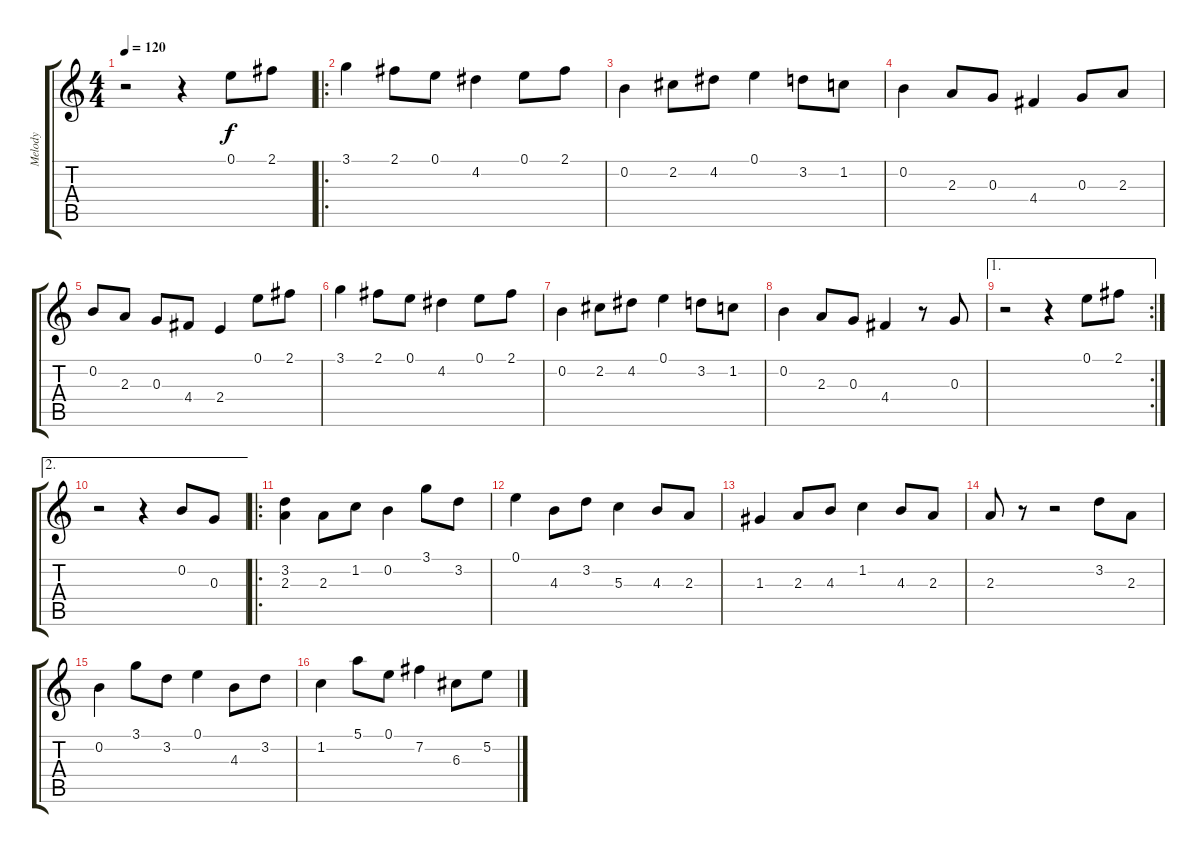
\track ("Melody" "Melody") {instrument acousticguitarnylon}
\staff {score tabs}
\tuning (E4 B3 G3 D3 A2 E2) {hide}
\ts (4 4)
\tempo 120
\clef g2
\ks c
r.2{dy f instrument acousticguitarnylon} r.4 0.1.8 2.1.8 |
\ro
3.1.4 2.1.8 0.1.8 4.2.4 0.1.8 2.1.8 |
0.2.4 2.2.8 4.2.8 0.1.4 3.2.8 1.2.8 |
0.2.4 2.3.8 0.3.8 4.4.4 0.3.8 2.3.8 |
0.2.8 2.3.8 0.3.8 4.4.8 2.4.4 0.1.8 2.1.8 |
3.1.4 2.1.8 0.1.8 4.2.4 0.1.8 2.1.8 |
0.2.4 2.2.8 4.2.8 0.1.4 3.2.8 1.2.8 |
0.2.4 2.3.8 0.3.8 4.4.4 r.8 0.3.8 |
\ae 1
\rc 2
r.2 r.4 0.1.8 2.1.8 |
\ae 2
r.2 r.4 0.2.8 0.3.8 |
\ro
(3.2 2.3).4 2.3.8 1.2.8 0.2.4 3.1.8 3.2.8 |
0.1.4 4.3.8 3.2.8 5.3.4 4.3.8 2.3.8 |
1.3.4 2.3.8 4.3.8 1.2.4 4.3.8 2.3.8 |
2.3.8 r.8 r.2 3.2.8 2.3.8 |
0.2.4 3.1.8 3.2.8 0.1.4 4.3.8 3.2.8 |
1.2.4 5.1.8 0.1.8 7.2.4 6.3.8 5.2.8
